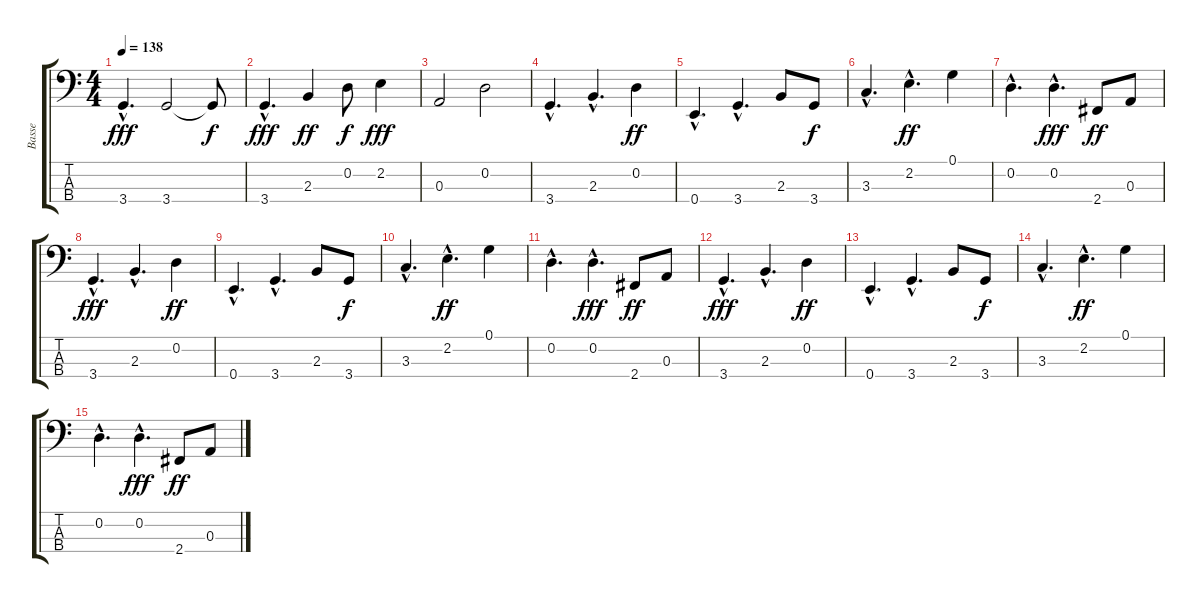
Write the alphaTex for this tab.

\track ("Basse" "Basse") {instrument electricbassfinger}
\staff {score tabs}
\tuning (G2 D2 A1 E1) {hide}
\ts (4 4)
\tempo 138
\clef f4
\ks c
3.4{hac}.4{d dy fff} 3.4.2 3.4{t}.8{dy f} |
3.4{hac}.4{d dy fff} 2.3.4{dy ff} 0.2.8{dy f} 2.2.4{dy fff} |
0.3.2 0.2.2 |
3.4{hac}.4{d} 2.3{hac}.4{d} 0.2.4{dy ff} |
0.4{hac}.4{d} 3.4{hac}.4{d} 2.3.8 3.4.8{dy f} |
3.3{hac}.4{d} 2.2{hac}.4{d dy ff} 0.1.4 |
0.2{hac}.4{d} 0.2{hac}.4{d dy fff} 2.4.8{dy ff} 0.3.8 |
3.4{hac}.4{d dy fff} 2.3{hac}.4{d} 0.2.4{dy ff} |
0.4{hac}.4{d} 3.4{hac}.4{d} 2.3.8 3.4.8{dy f} |
3.3{hac}.4{d} 2.2{hac}.4{d dy ff} 0.1.4 |
0.2{hac}.4{d} 0.2{hac}.4{d dy fff} 2.4.8{dy ff} 0.3.8 |
3.4{hac}.4{d dy fff} 2.3{hac}.4{d volume 14} 0.2.4{dy ff volume 13} |
0.4{hac}.4{d volume 12} 3.4{hac}.4{d volume 10} 2.3.8{volume 9} 3.4.8{dy f volume 8} |
3.3{hac}.4{d volume 8} 2.2{hac}.4{d dy ff volume 6} 0.1.4{volume 5} |
0.2{hac}.4{d volume 4} 0.2{hac}.4{d dy fff volume 2} 2.4.8{dy ff volume 1} 0.3.8{volume 0}
